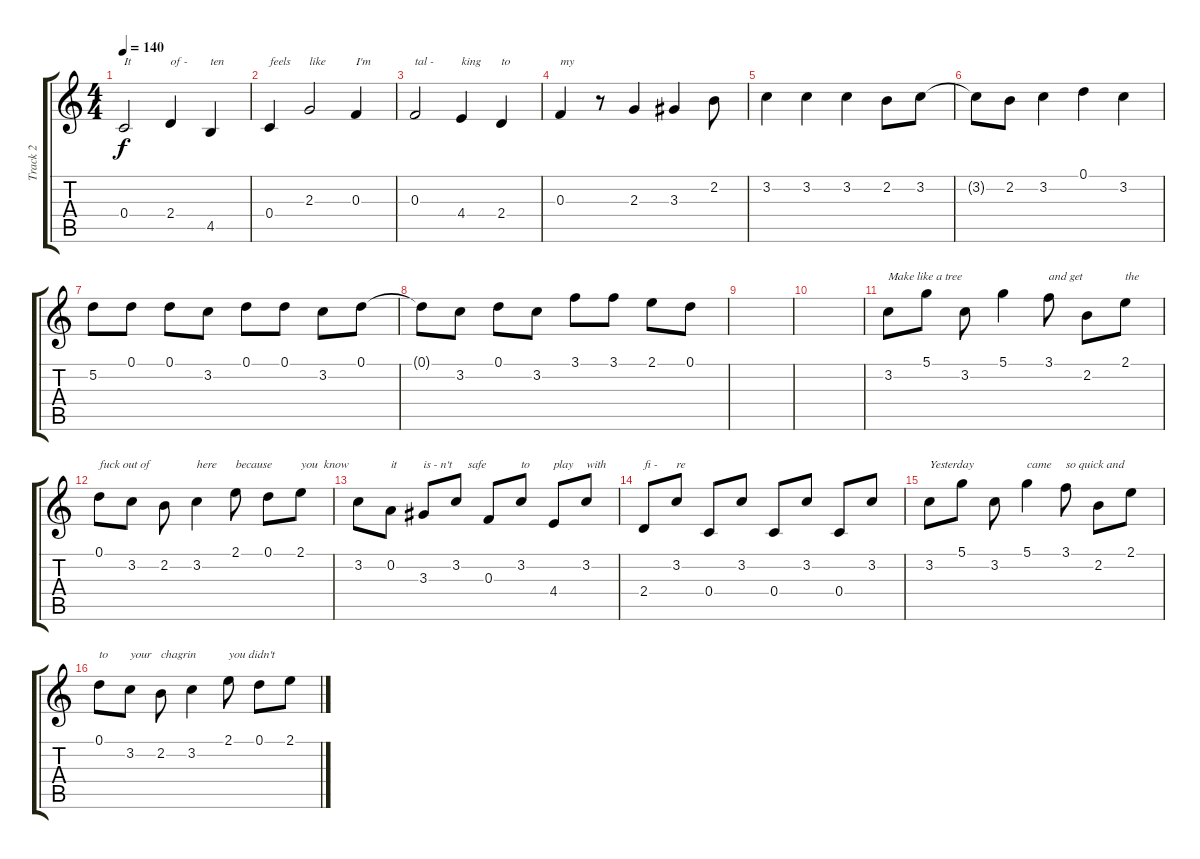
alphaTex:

\track ("Track 2" "Track 2") {instrument overdrivenguitar}
\staff {score tabs}
\tuning (D4 A3 F3 C3 G2 C2) {hide}
\ts (4 4)
\tempo 140
\clef g2
\ks c
0.4.2{txt "It" dy f} 2.4.4{txt "of -"} 4.5.4{txt "ten"} |
0.4.4{txt "feels"} 2.3.2{txt "like"} 0.3.4{txt "I'm"} |
0.3.2{txt "tal -"} 4.4.4{txt "king"} 2.4.4{txt "to"} |
0.3.4{txt "my"} r.8 2.3.4 3.3.4 2.2.8 |
3.2.4 3.2.4 3.2.4 2.2.8 3.2.8 |
3.2{t}.8 2.2.8 3.2.4 0.1.4 3.2.4 |
5.2.8 0.1.8 0.1.8 3.2.8 0.1.8 0.1.8 3.2.8 0.1.8 |
0.1{t}.8 3.2.8 0.1.8 3.2.8 3.1.8 3.1.8 2.1.8 0.1.8 |
|
|
3.2.8{txt "Make like a tree"} 5.1.8 3.2.8 5.1.4 3.1.8{txt "and get"} 2.2.8 2.1.8{txt "the"} |
0.1.8{txt "fuck out of"} 3.2.8 2.2.8 3.2.4{txt "here"} 2.1.8{txt "because"} 0.1.8 2.1.8{txt "you  know"} |
3.2.8 0.2.8{txt "it"} 3.3.8{txt "is - n't"} 3.2.8{txt "    safe"} 0.3.8 3.2.8{txt "to"} 4.4.8{txt "play"} 3.2.8{txt "with"} |
2.4.8{txt "fi -"} 3.2.8{txt "re"} 0.4.8 3.2.8 0.4.8 3.2.8 0.4.8 3.2.8 |
3.2.8{txt "Yesterday"} 5.1.8 3.2.8 5.1.4{txt "came"} 3.1.8{txt "so quick and"} 2.2.8 2.1.8 |
0.1.8{txt "to"} 3.2.8{txt "your"} 2.2.8{txt "chagrin"} 3.2.4 2.1.8{txt "you didn't"} 0.1.8 2.1.8
